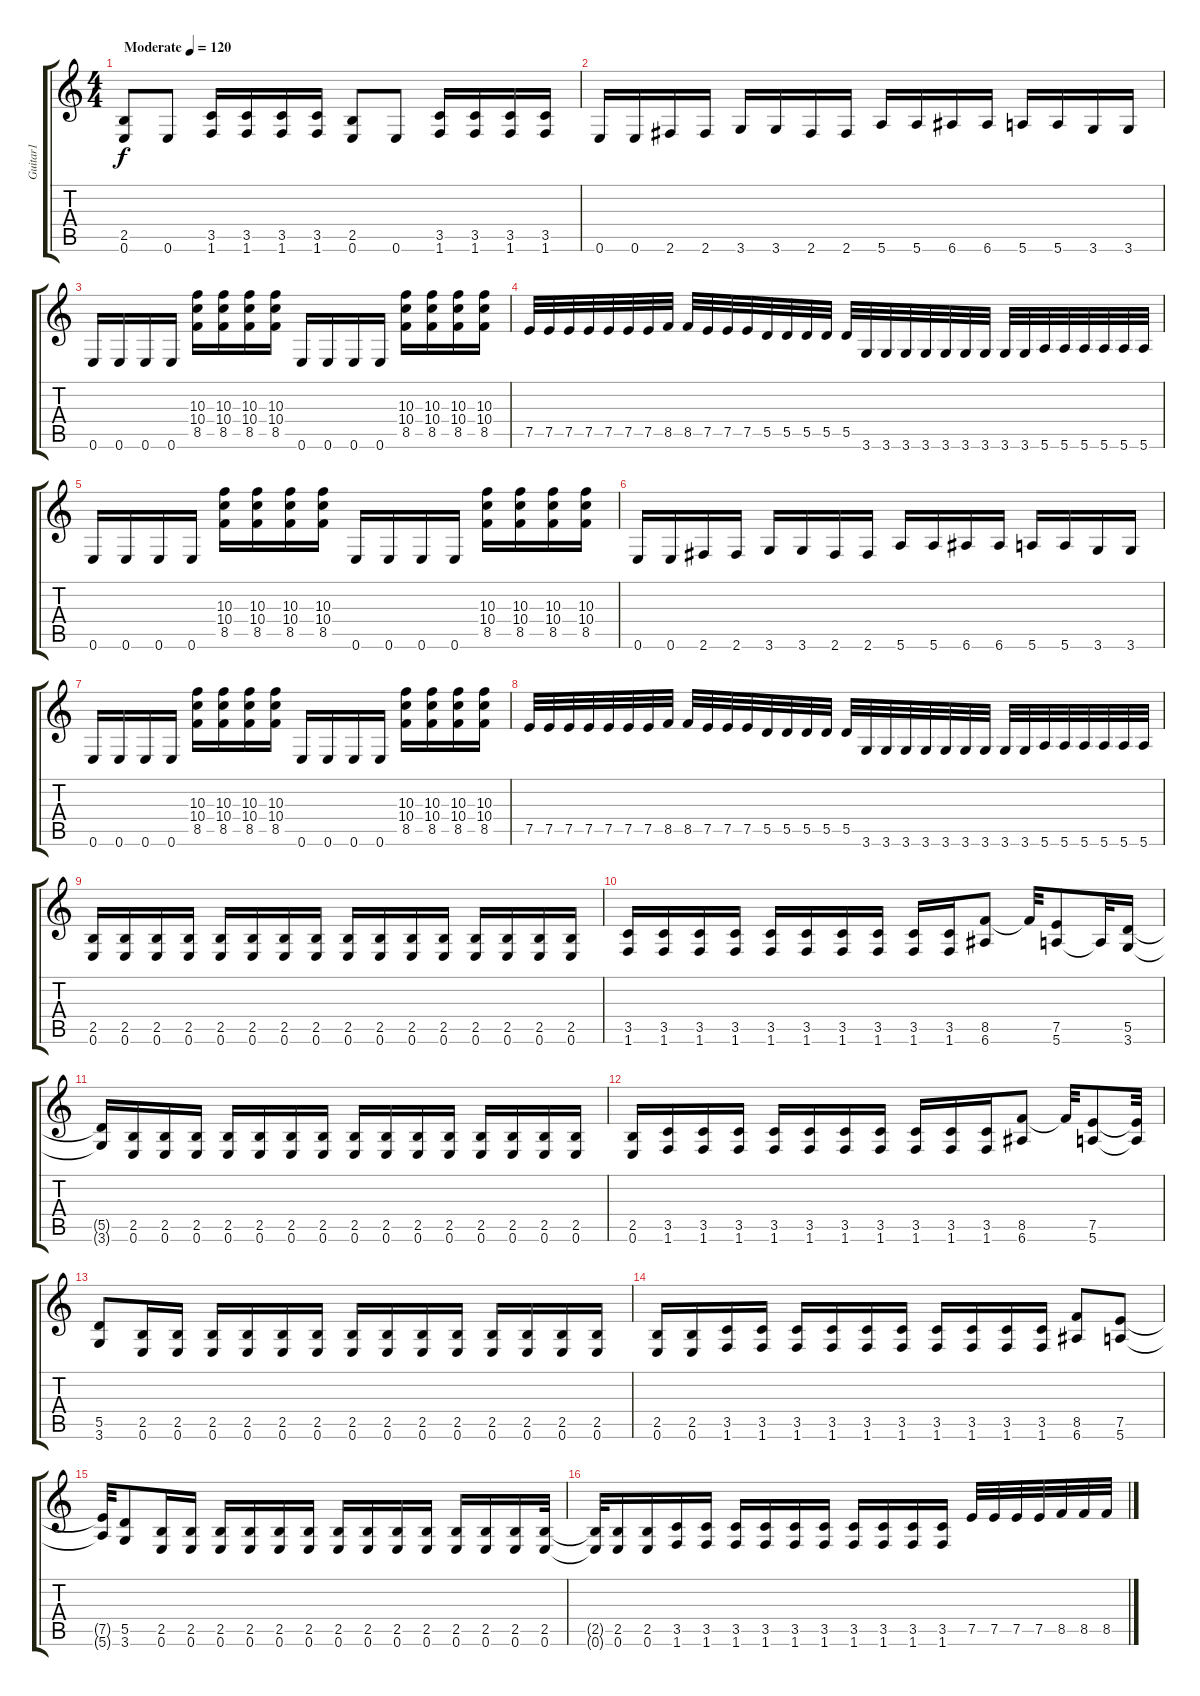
\track ("Guitar1" "Guitar1") {instrument distortionguitar}
\staff {score tabs}
\tuning (E4 B3 G3 D3 A2 E2) {hide}
\ts (4 4)
\tempo (120 "Moderate")
\clef g2
\ks c
(2.5 0.6).8{dy f instrument distortionguitar} 0.6.8 (3.5 1.6).16 (3.5 1.6).16 (3.5 1.6).16 (3.5 1.6).16 (2.5 0.6).8 0.6.8 (3.5 1.6).16 (3.5 1.6).16 (3.5 1.6).16 (3.5 1.6).16 |
0.6.16 0.6.16 2.6.16 2.6.16 3.6.16 3.6.16 2.6.16 2.6.16 5.6.16 5.6.16 6.6.16 6.6.16 5.6.16 5.6.16 3.6.16 3.6.16 |
0.6.16 0.6.16 0.6.16 0.6.16 (10.3 10.4 8.5).16 (10.3 10.4 8.5).16 (10.3 10.4 8.5).16 (10.3 10.4 8.5).16 0.6.16 0.6.16 0.6.16 0.6.16 (10.3 10.4 8.5).16 (10.3 10.4 8.5).16 (10.3 10.4 8.5).16 (10.3 10.4 8.5).16 |
7.5.32 7.5.32 7.5.32 7.5.32 7.5.32 7.5.32 7.5.32 8.5.32 8.5.32 7.5.32 7.5.32 7.5.32 5.5.32 5.5.32 5.5.32 5.5.32 5.5.32 3.6.32 3.6.32 3.6.32 3.6.32 3.6.32 3.6.32 3.6.32 3.6.32 3.6.32 5.6.32 5.6.32 5.6.32 5.6.32 5.6.32 5.6.32 |
0.6.16 0.6.16 0.6.16 0.6.16 (10.3 10.4 8.5).16 (10.3 10.4 8.5).16 (10.3 10.4 8.5).16 (10.3 10.4 8.5).16 0.6.16 0.6.16 0.6.16 0.6.16 (10.3 10.4 8.5).16 (10.3 10.4 8.5).16 (10.3 10.4 8.5).16 (10.3 10.4 8.5).16 |
0.6.16 0.6.16 2.6.16 2.6.16 3.6.16 3.6.16 2.6.16 2.6.16 5.6.16 5.6.16 6.6.16 6.6.16 5.6.16 5.6.16 3.6.16 3.6.16 |
0.6.16 0.6.16 0.6.16 0.6.16 (10.3 10.4 8.5).16 (10.3 10.4 8.5).16 (10.3 10.4 8.5).16 (10.3 10.4 8.5).16 0.6.16 0.6.16 0.6.16 0.6.16 (10.3 10.4 8.5).16 (10.3 10.4 8.5).16 (10.3 10.4 8.5).16 (10.3 10.4 8.5).16 |
7.5.32 7.5.32 7.5.32 7.5.32 7.5.32 7.5.32 7.5.32 8.5.32 8.5.32 7.5.32 7.5.32 7.5.32 5.5.32 5.5.32 5.5.32 5.5.32 5.5.32 3.6.32 3.6.32 3.6.32 3.6.32 3.6.32 3.6.32 3.6.32 3.6.32 3.6.32 5.6.32 5.6.32 5.6.32 5.6.32 5.6.32 5.6.32 |
(2.5 0.6).16 (2.5 0.6).16 (2.5 0.6).16 (2.5 0.6).16 (2.5 0.6).16 (2.5 0.6).16 (2.5 0.6).16 (2.5 0.6).16 (2.5 0.6).16 (2.5 0.6).16 (2.5 0.6).16 (2.5 0.6).16 (2.5 0.6).16 (2.5 0.6).16 (2.5 0.6).16 (2.5 0.6).16 |
(3.5 1.6).16 (3.5 1.6).16 (3.5 1.6).16 (3.5 1.6).16 (3.5 1.6).16 (3.5 1.6).16 (3.5 1.6).16 (3.5 1.6).16 (3.5 1.6).16 (3.5 1.6).16 (8.5 6.6).8 8.5{t}.32 (7.5 5.6).8 5.6{t}.32 (5.5 3.6).16 |
(5.5{t} 3.6{t}).16 (2.5 0.6).16 (2.5 0.6).16 (2.5 0.6).16 (2.5 0.6).16 (2.5 0.6).16 (2.5 0.6).16 (2.5 0.6).16 (2.5 0.6).16 (2.5 0.6).16 (2.5 0.6).16 (2.5 0.6).16 (2.5 0.6).16 (2.5 0.6).16 (2.5 0.6).16 (2.5 0.6).16 |
(2.5 0.6).16 (3.5 1.6).16 (3.5 1.6).16 (3.5 1.6).16 (3.5 1.6).16 (3.5 1.6).16 (3.5 1.6).16 (3.5 1.6).16 (3.5 1.6).16 (3.5 1.6).16 (3.5 1.6).16 (8.5 6.6).8 8.5{t}.32 (7.5 5.6).8 (7.5{t} 5.6{t}).32 |
(5.5 3.6).8 (2.5 0.6).16 (2.5 0.6).16 (2.5 0.6).16 (2.5 0.6).16 (2.5 0.6).16 (2.5 0.6).16 (2.5 0.6).16 (2.5 0.6).16 (2.5 0.6).16 (2.5 0.6).16 (2.5 0.6).16 (2.5 0.6).16 (2.5 0.6).16 (2.5 0.6).16 |
(2.5 0.6).16 (2.5 0.6).16 (3.5 1.6).16 (3.5 1.6).16 (3.5 1.6).16 (3.5 1.6).16 (3.5 1.6).16 (3.5 1.6).16 (3.5 1.6).16 (3.5 1.6).16 (3.5 1.6).16 (3.5 1.6).16 (8.5 6.6).8 (7.5 5.6).8 |
(7.5{t} 5.6{t}).32 (5.5 3.6).8 (2.5 0.6).16 (2.5 0.6).16 (2.5 0.6).16 (2.5 0.6).16 (2.5 0.6).16 (2.5 0.6).16 (2.5 0.6).16 (2.5 0.6).16 (2.5 0.6).16 (2.5 0.6).16 (2.5 0.6).16 (2.5 0.6).16 (2.5 0.6).16 (2.5 0.6).32 |
(2.5{t} 0.6{t}).32 (2.5 0.6).16 (2.5 0.6).16 (3.5 1.6).16 (3.5 1.6).16 (3.5 1.6).16 (3.5 1.6).16 (3.5 1.6).16 (3.5 1.6).16 (3.5 1.6).16 (3.5 1.6).16 (3.5 1.6).16 (3.5 1.6).16 7.5.32 7.5.32 7.5.32 7.5.32 8.5.32 8.5.32 8.5.32
